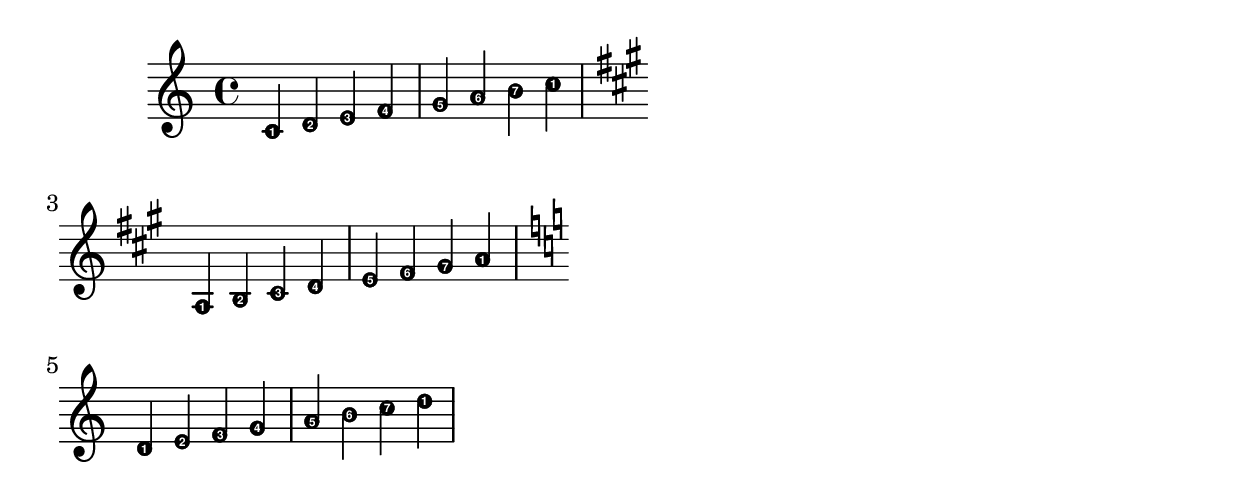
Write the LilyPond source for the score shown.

% Do not edit this file; it is automatically
% generated from Documentation/snippets/new
% This file is in the public domain.
%% Note: this file works from version 2.13.11
\version "2.13.11"

\header {
  lsrtags = "pitches"
  texidoc = "
Easy notation note heads use the @code{note-names} property
of the @code{NoteHead} object to determine what appears inside
the note head.  By overriding this property, it is possible
to print numbers representing the scale-degree.

A simple engraver can be created to do this for every note head
object it sees.
"
  doctitle = "Numbers as easy note heads"
} % begin verbatim


#(define Ez_numbers_engraver
   (list
    (cons 'acknowledgers
          (list
           (cons 'note-head-interface
                 (lambda (engraver grob source-engraver)
                   (let* ((context (ly:translator-context engraver))
                          (tonic-pitch (ly:context-property context 'tonic))
                          (tonic-name (ly:pitch-notename tonic-pitch))
                          (grob-pitch
                           (ly:event-property (event-cause grob) 'pitch))
                          (grob-name (ly:pitch-notename grob-pitch))
                          (delta (modulo (- grob-name tonic-name) 7))
                          (note-names
                           (make-vector 7 (number->string (1+ delta)))))
                     (ly:grob-set-property! grob 'note-names note-names))))))))

#(set-global-staff-size 26)

\layout {
  ragged-right = ##t
  \context {
    \Voice
    \consists \Ez_numbers_engraver
  }
}

\relative c' {
  \easyHeadsOn
  c4 d e f
  g4 a b c \break

  \key a \major
  a,4 b cis d
  e4 fis gis a \break

  \key d \dorian
  d,4 e f g
  a4 b c d
}
